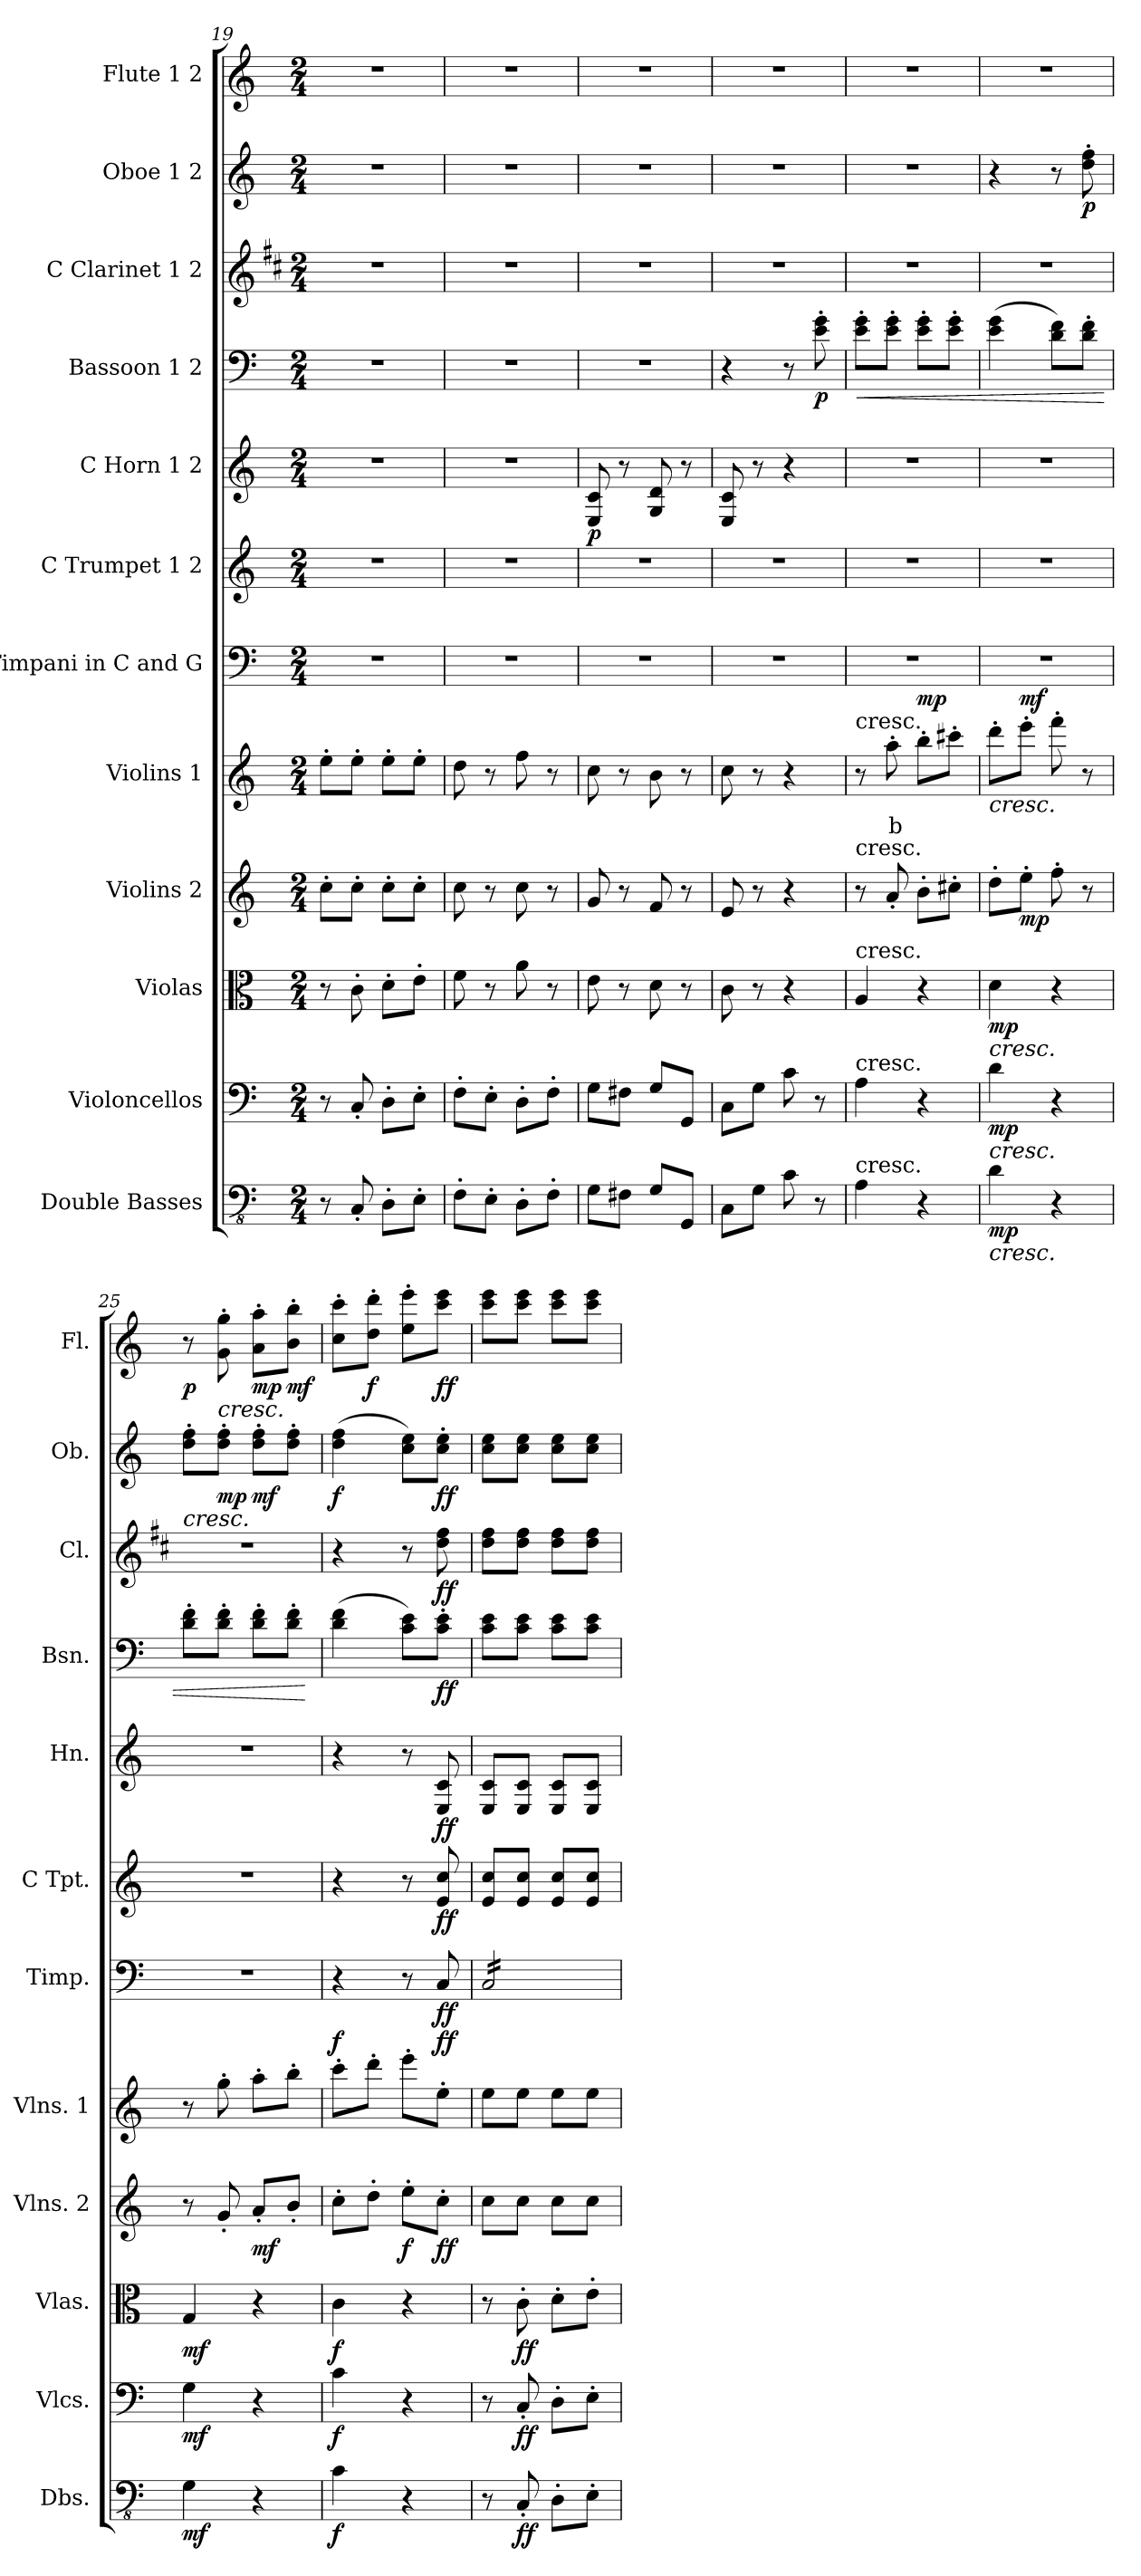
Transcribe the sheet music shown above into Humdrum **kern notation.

**kern	**dynam	**kern	**dynam	**kern	**dynam	**kern	**dynam	**kern	**text	**dynam	**kern	**dynam	**kern	**dynam	**kern	**dynam	**kern	**dynam	**kern	**dynam	**kern	**dynam	**kern	**dynam
*part12	*part12	*part11	*part11	*part10	*part10	*part9	*part9	*part8	*part8	*part8	*part7	*part7	*part6	*part6	*part5	*part5	*part4	*part4	*part3	*part3	*part2	*part2	*part1	*part1
*staff12	*staff12	*staff11	*staff11	*staff10	*staff10	*staff9	*staff9	*staff8	*staff8	*staff8	*staff7	*staff7	*staff6	*staff6	*staff5	*staff5	*staff4	*staff4	*staff3	*staff3	*staff2	*staff2	*staff1	*staff1
*I"Double Basses	*	*I"Violoncellos	*	*I"Violas	*	*I"Violins 2	*	*I"Violins 1	*	*	*I"Timpani in C and G	*	*I"C Trumpet 1 2	*	*I"C Horn  1 2	*	*I"Bassoon 1 2	*	*I"C Clarinet 1 2	*	*I"Oboe 1 2	*	*I"Flute 1 2	*
*I'Dbs.	*	*I'Vlcs.	*	*I'Vlas.	*	*I'Vlns. 2	*	*I'Vlns. 1	*	*	*I'Timp.	*	*I'C Tpt.	*	*I'Hn.	*	*I'Bsn.	*	*I'Cl.	*	*I'Ob.	*	*I'Fl.	*
*clefFv4	*	*clefF4	*	*clefC3	*	*clefG2	*	*clefG2	*	*	*clefF4	*	*clefG2	*	*clefG2	*	*clefF4	*	*clefG2	*	*clefG2	*	*clefG2	*
*	*	*	*	*	*	*	*	*	*	*	*	*	*	*	*ITrd7c12	*	*	*	*ITrd1c2	*	*	*	*	*
*k[]	*	*k[]	*	*k[]	*	*k[]	*	*k[]	*	*	*k[]	*	*k[]	*	*k[]	*	*k[]	*	*k[]	*	*k[]	*	*k[]	*
*M2/4	*	*M2/4	*	*M2/4	*	*M2/4	*	*M2/4	*	*	*M2/4	*	*M2/4	*	*M2/4	*	*M2/4	*	*M2/4	*	*M2/4	*	*M2/4	*
=19	=19	=19	=19	=19	=19	=19	=19	=19	=19	=19	=19	=19	=19	=19	=19	=19	=19	=19	=19	=19	=19	=19	=19	=19
8r	.	8r	.	8r	.	8cc'\L	.	8ee'\L	.	.	2r	.	2r	.	2r	.	2r	.	2r	.	2r	.	2r	.
8CC'/	.	8C'/	.	8c'\	.	8cc'\J	.	8ee'\J	.	.	.	.	.	.	.	.	.	.	.	.	.	.	.	.
8DD'\L	.	8D'\L	.	8d'\L	.	8cc'\L	.	8ee'\L	.	.	.	.	.	.	.	.	.	.	.	.	.	.	.	.
8EE'\J	.	8E'\J	.	8e'\J	.	8cc'\J	.	8ee'\J	.	.	.	.	.	.	.	.	.	.	.	.	.	.	.	.
=20	=20	=20	=20	=20	=20	=20	=20	=20	=20	=20	=20	=20	=20	=20	=20	=20	=20	=20	=20	=20	=20	=20	=20	=20
8FF'\L	.	8F'\L	.	8f\	.	8cc\	.	8dd\	.	.	2r	.	2r	.	2r	.	2r	.	2r	.	2r	.	2r	.
8EE'\J	.	8E'\J	.	8r	.	8r	.	8r	.	.	.	.	.	.	.	.	.	.	.	.	.	.	.	.
8DD'\L	.	8D'\L	.	8a\	.	8cc\	.	8ff\	.	.	.	.	.	.	.	.	.	.	.	.	.	.	.	.
8FF'\J	.	8F'\J	.	8r	.	8r	.	8r	.	.	.	.	.	.	.	.	.	.	.	.	.	.	.	.
=21	=21	=21	=21	=21	=21	=21	=21	=21	=21	=21	=21	=21	=21	=21	=21	=21	=21	=21	=21	=21	=21	=21	=21	=21
!	!	!	!	!	!	!	!	!	!	!	!	!	!	!	!	!LO:DY:b	!	!	!	!	!	!	!	!
8GG\L	.	8G\L	.	8e\	.	8g/	.	8cc\	.	.	2r	.	2r	.	8EE/ 8C/	p	2r	.	2r	.	2r	.	2r	.
8FF#X\J	.	8F#X\J	.	8r	.	8r	.	8r	.	.	.	.	.	.	8r	.	.	.	.	.	.	.	.	.
8GG/L	.	8G/L	.	8d\	.	8f/	.	8b\	.	.	.	.	.	.	8GG/ 8D/	.	.	.	.	.	.	.	.	.
8GGG/J	.	8GG/J	.	8r	.	8r	.	8r	.	.	.	.	.	.	8r	.	.	.	.	.	.	.	.	.
=22	=22	=22	=22	=22	=22	=22	=22	=22	=22	=22	=22	=22	=22	=22	=22	=22	=22	=22	=22	=22	=22	=22	=22	=22
8CC\L	.	8C\L	.	8c\	.	8e/	.	8cc\	.	.	2r	.	2r	.	8EE/ 8C/	.	4r	.	2r	.	2r	.	2r	.
8GG\J	.	8G\J	.	8r	.	8r	.	8r	.	.	.	.	.	.	8r	.	.	.	.	.	.	.	.	.
8C\	.	8c\	.	4r	.	4r	.	4r	.	.	.	.	.	.	4r	.	8r	.	.	.	.	.	.	.
!	!	!	!	!	!	!	!	!	!	!	!	!	!	!	!	!	!	!LO:DY:b	!	!	!	!	!	!
8r	.	8r	.	.	.	.	.	.	.	.	.	.	.	.	.	.	8e\' 8g\'	p	.	.	.	.	.	.
=23	=23	=23	=23	=23	=23	=23	=23	=23	=23	=23	=23	=23	=23	=23	=23	=23	=23	=23	=23	=23	=23	=23	=23	=23
!	!	!	!	!	!	!	!	!LO:TX:a:t=cresc.	!	!	!	!	!	!	!	!	!	!	!	!	!	!	!	!
!	!	!	!	!	!	!LO:TX:a:t=cresc.	!	!	!	!	!	!	!	!	!	!	!	!	!	!	!	!	!	!
!	!	!	!	!LO:TX:a:t=cresc.	!	!	!	!	!	!	!	!	!	!	!	!	!	!	!	!	!	!	!	!
!	!	!LO:TX:a:t=cresc.	!	!	!	!	!	!	!	!	!	!	!	!	!	!	!	!	!	!	!	!	!	!
!LO:TX:a:t=cresc.	!	!	!	!	!	!	!	!	!	!	!	!	!	!	!	!	!	!	!	!	!	!	!	!
!	!	!	!	!	!	!	!	!	!	!	!	!	!	!	!	!	!	!LO:HP:b	!	!	!	!	!	!
4AA\	.	4A\	.	4A/	.	8r	.	8r	.	.	2r	.	2r	.	2r	.	8e\' 8g\'L	<	2r	.	2r	.	2r	.
.	.	.	.	.	.	8a'/	.	8aa'\	b	.	.	.	.	.	.	.	8e\' 8g\'J	.	.	.	.	.	.	.
!	!	!	!	!	!	!	!	!	!	!LO:DY:b	!	!	!	!	!	!	!	!	!	!	!	!	!	!
4r	.	4r	.	4r	.	8b'\L	.	8bb'\L	.	mp	.	.	.	.	.	.	8e\' 8g\'L	.	.	.	.	.	.	.
.	.	.	.	.	.	8cc#X'\J	.	8ccc#X'\J	.	.	.	.	.	.	.	.	8e\' 8g\'J	.	.	.	.	.	.	.
=24	=24	=24	=24	=24	=24	=24	=24	=24	=24	=24	=24	=24	=24	=24	=24	=24	=24	=24	=24	=24	=24	=24	=24	=24
!	!LO:HP:b	!	!LO:HP:b	!	!LO:HP:b	!	!	!	!	!LO:HP:b	!	!	!	!	!	!	!	!	!	!	!	!	!	!
!	!LO:DY:n=1:b	!	!LO:DY:n=1:b	!	!LO:DY:n=1:b	!	!	!	!	!	!	!	!	!	!	!	!	!	!	!	!	!	!	!
4D\	< mp	4d\	< mp	4d\	< mp	8dd'\L	.	8ddd'\L	.	<	2r	.	2r	.	2r	.	(>4e\ 4g\	.	2r	.	4r	.	2r	.
!	!	!	!	!	!	!	!LO:DY:b	!	!	!LO:DY:b	!	!	!	!	!	!	!	!	!	!	!	!	!	!
.	.	.	.	.	.	8ee'\J	mp	8eee'\J	.	mf	.	.	.	.	.	.	.	.	.	.	.	.	.	.
4r	.	4r	.	4r	.	8ff'\	.	8fff'\	.	.	.	.	.	.	.	.	8d\ 8f\L)	.	.	.	8r	.	.	.
!	!	!	!	!	!	!	!	!	!	!	!	!	!	!	!	!	!	!	!	!	!	!LO:DY:b	!	!
.	.	.	.	.	.	8r	.	8r	.	.	.	.	.	.	.	.	8d\' 8f\'J	.	.	.	8dd\' 8ff\'	p	.	.
=25	=25	=25	=25	=25	=25	=25	=25	=25	=25	=25	=25	=25	=25	=25	=25	=25	=25	=25	=25	=25	=25	=25	=25	=25
!	!LO:DY:b	!	!LO:DY:b	!	!LO:DY:b	!	!	!	!	!	!	!	!	!	!	!	!	!	!	!	!	!LO:HP:b	!	!LO:DY:b
4GG\	mf	4G\	mf	4G/	mf	8r	.	8r	.	.	2r	.	2r	.	2r	.	8d\' 8f\'L	.	2r	.	8dd\' 8ff\'L	<	8r	p
!	!	!	!	!	!	!	!	!	!	!	!	!	!	!	!	!	!	!	!	!	!	!LO:DY:b	!	!LO:HP:b
.	.	.	.	.	.	8g'/	.	8gg'\	.	.	.	.	.	.	.	.	8d\' 8f\'J	.	.	.	8dd\' 8ff\'J	mp	8g\' 8gg\'	<
!	!	!	!	!	!	!	!LO:DY:b	!	!	!	!	!	!	!	!	!	!	!	!	!	!	!LO:DY:b	!	!LO:DY:b
4r	.	4r	.	4r	.	8a'/L	mf	8aa'\L	.	.	.	.	.	.	.	.	8d\' 8f\'L	.	.	.	8dd\' 8ff\'L	mf	8a\' 8aa\'L	mp
!	!	!	!	!	!	!	!	!	!	!	!	!	!	!	!	!	!	!	!	!	!	!	!	!LO:DY:b
.	.	.	.	.	.	8b'/J	.	8bb'\J	.	.	.	.	.	.	.	.	8d\' 8f\'J	.	.	.	8dd\' 8ff\'J	.	8b\' 8bb\'J	mf
.	[	.	[	.	[	.	.	.	.	.	.	.	.	.	.	.	.	[	.	.	.	.	.	.
=26	=26	=26	=26	=26	=26	=26	=26	=26	=26	=26	=26	=26	=26	=26	=26	=26	=26	=26	=26	=26	=26	=26	=26	=26
!	!LO:DY:b	!	!LO:DY:b	!	!LO:DY:b	!	!	!	!	!LO:DY:b	!	!	!	!	!	!	!	!	!	!	!	!LO:DY:b	!	!
4C\	f	4c\	f	4c\	f	8cc'\L	.	8ccc'\L	.	f	4r	.	4r	.	4r	.	(>4d\ 4f\	.	4r	.	(>4dd\ 4ff\	f	8cc\' 8ccc\'L	.
!	!	!	!	!	!	!	!	!	!	!	!	!	!	!	!	!	!	!	!	!	!	!	!	!LO:DY:b
.	.	.	.	.	.	8dd'\J	.	8ddd'\J	.	.	.	.	.	.	.	.	.	.	.	.	.	.	8dd\' 8ddd\'J	f
!	!	!	!	!	!	!	!LO:DY:b	!	!	!	!	!	!	!	!	!	!	!	!	!	!	!	!	!
4r	.	4r	.	4r	.	8ee'\L	f	8eee'\L	.	[	8r	.	8r	.	8r	.	8c\ 8e\L)	.	8r	.	8cc\ 8ee\L)	[	8ee\' 8eee\'L	[
!	!	!	!	!	!	!	!LO:DY:b	!	!	!LO:DY:b	!	!LO:DY:b	!	!LO:DY:b	!	!LO:DY:b	!	!LO:DY:b	!	!LO:DY:b	!	!LO:DY:b	!	!LO:DY:b
.	.	.	.	.	.	8cc'\J	ff	8ee'\J	.	ff	8C/	ff	8e/ 8cc/	ff	8EE/ 8C/	ff	8c\' 8e\'J	ff	8cc\ 8ee\	ff	8cc\' 8ee\'J	ff	8ccc\ 8eee\J	ff
=27	=27	=27	=27	=27	=27	=27	=27	=27	=27	=27	=27	=27	=27	=27	=27	=27	=27	=27	=27	=27	=27	=27	=27	=27
*	*	*	*	*	*	*	*	*	*	*	*tremolo	*	*	*	*	*	*	*	*	*	*	*	*	*
8r	.	8r	.	8r	.	8cc\L	.	8ee\L	.	.	16C/LL	.	8e/ 8cc/L	.	8EE/ 8C/L	.	8c\ 8e\L	.	8cc\ 8ee\L	.	8cc\ 8ee\L	.	8ccc\ 8eee\L	.
.	.	.	.	.	.	.	.	.	.	.	16C/	.	.	.	.	.	.	.	.	.	.	.	.	.
!	!LO:DY:b	!	!LO:DY:b	!	!LO:DY:b	!	!	!	!	!	!	!	!	!	!	!	!	!	!	!	!	!	!	!
8CC'/	ff	8C'/	ff	8c'\	ff	8cc\J	.	8ee\J	.	.	16C/	.	8e/ 8cc/J	.	8EE/ 8C/J	.	8c\ 8e\J	.	8cc\ 8ee\J	.	8cc\ 8ee\J	.	8ccc\ 8eee\J	.
.	.	.	.	.	.	.	.	.	.	.	16C/	.	.	.	.	.	.	.	.	.	.	.	.	.
8DD'\L	.	8D'\L	.	8d'\L	.	8cc\L	.	8ee\L	.	.	16C/	.	8e/ 8cc/L	.	8EE/ 8C/L	.	8c\ 8e\L	.	8cc\ 8ee\L	.	8cc\ 8ee\L	.	8ccc\ 8eee\L	.
.	.	.	.	.	.	.	.	.	.	.	16C/	.	.	.	.	.	.	.	.	.	.	.	.	.
8EE'\J	.	8E'\J	.	8e'\J	.	8cc\J	.	8ee\J	.	.	16C/	.	8e/ 8cc/J	.	8EE/ 8C/J	.	8c\ 8e\J	.	8cc\ 8ee\J	.	8cc\ 8ee\J	.	8ccc\ 8eee\J	.
.	.	.	.	.	.	.	.	.	.	.	16C/JJ	.	.	.	.	.	.	.	.	.	.	.	.	.
*	*	*	*	*	*	*	*	*	*	*	*Xtremolo	*	*	*	*	*	*	*	*	*	*	*	*	*
=	=	=	=	=	=	=	=	=	=	=	=	=	=	=	=	=	=	=	=	=	=	=	=	=
*-	*-	*-	*-	*-	*-	*-	*-	*-	*-	*-	*-	*-	*-	*-	*-	*-	*-	*-	*-	*-	*-	*-	*-	*-
